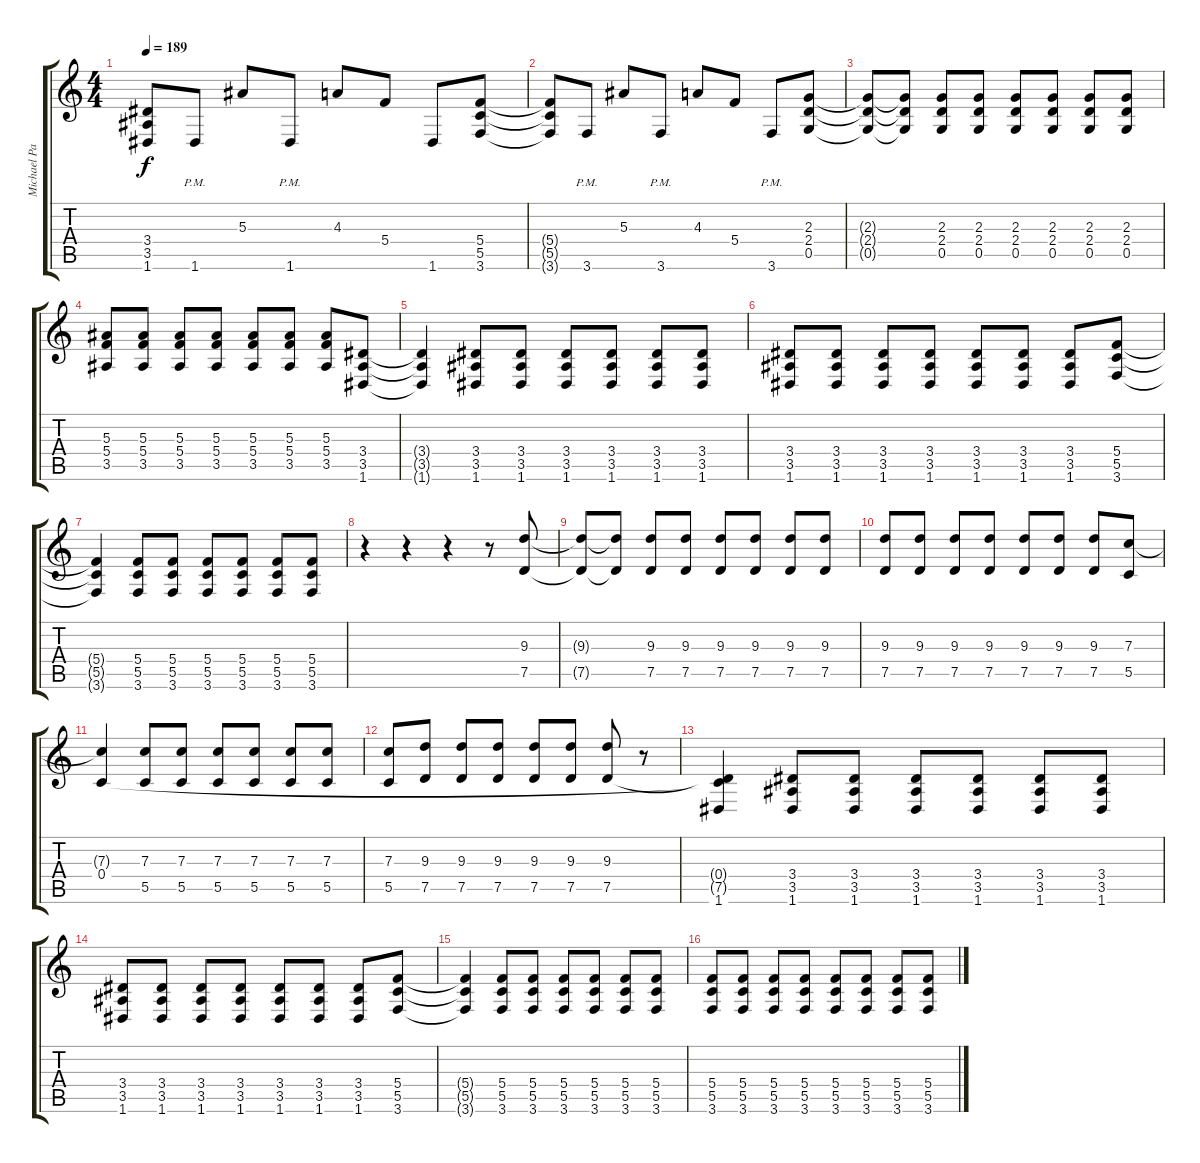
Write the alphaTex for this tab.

\track ("Michael Paget " "Michael Pa") {instrument distortionguitar}
\staff {score tabs}
\tuning (D4 A3 F3 C3 G2 D2) {hide}
\ts (4 4)
\tempo 189
\clef g2
\ks c
(3.4{t} 3.5{t} 1.6{t}).8{dy f} 1.6{pm}.8 5.3.8 1.6{pm}.8 4.3.8 5.4.8 1.6.8 (5.4 5.5 3.6).8 |
(5.4{t} 5.5{t} 3.6{t}).8 3.6{pm}.8 5.3.8 3.6{pm}.8 4.3.8 5.4.8 3.6{pm}.8 (2.3 2.4 0.5).8 |
(2.3{t} 2.4{t} 0.5{t}).8 (2.3{t} 2.4{t} 0.5{t}).8 (2.3 2.4 0.5).8 (2.3 2.4 0.5).8 (2.3 2.4 0.5).8 (2.3 2.4 0.5).8 (2.3 2.4 0.5).8 (2.3 2.4 0.5).8 |
(5.3 5.4 3.5).8 (5.3 5.4 3.5).8 (5.3 5.4 3.5).8 (5.3 5.4 3.5).8 (5.3 5.4 3.5).8 (5.3 5.4 3.5).8 (5.3 5.4 3.5).8 (3.4 3.5 1.6).8 |
(3.4{t} 3.5{t} 1.6{t}).4 (3.4 3.5 1.6).8 (3.4 3.5 1.6).8 (3.4 3.5 1.6).8 (3.4 3.5 1.6).8 (3.4 3.5 1.6).8 (3.4 3.5 1.6).8 |
(3.4 3.5 1.6).8 (3.4 3.5 1.6).8 (3.4 3.5 1.6).8 (3.4 3.5 1.6).8 (3.4 3.5 1.6).8 (3.4 3.5 1.6).8 (3.4 3.5 1.6).8 (5.4 5.5 3.6).8 |
(5.4{t} 5.5{t} 3.6{t}).4 (5.4 5.5 3.6).8 (5.4 5.5 3.6).8 (5.4 5.5 3.6).8 (5.4 5.5 3.6).8 (5.4 5.5 3.6).8 (5.4 5.5 3.6).8 |
r.4 r.4 r.4 r.8 (9.3 7.5).8 |
(9.3{t} 7.5{t}).8 (9.3{t} 7.5{t}).8 (9.3 7.5).8 (9.3 7.5).8 (9.3 7.5).8 (9.3 7.5).8 (9.3 7.5).8 (9.3 7.5).8 |
(9.3 7.5).8 (9.3 7.5).8 (9.3 7.5).8 (9.3 7.5).8 (9.3 7.5).8 (9.3 7.5).8 (9.3 7.5).8 (7.3 5.5).8 |
(7.3{t} 0.4).4 (7.3 5.5).8 (7.3 5.5).8 (7.3 5.5).8 (7.3 5.5).8 (7.3 5.5).8 (7.3 5.5).8 |
(7.3 5.5).8 (9.3 7.5).8 (9.3 7.5).8 (9.3 7.5).8 (9.3 7.5).8 (9.3 7.5).8 (9.3 7.5).8 r.8 |
(0.4{t} 7.5{t} 1.6).4 (3.4 3.5 1.6).8 (3.4 3.5 1.6).8 (3.4 3.5 1.6).8 (3.4 3.5 1.6).8 (3.4 3.5 1.6).8 (3.4 3.5 1.6).8 |
(3.4 3.5 1.6).8 (3.4 3.5 1.6).8 (3.4 3.5 1.6).8 (3.4 3.5 1.6).8 (3.4 3.5 1.6).8 (3.4 3.5 1.6).8 (3.4 3.5 1.6).8 (5.4 5.5 3.6).8 |
(5.4{t} 5.5{t} 3.6{t}).4 (5.4 5.5 3.6).8 (5.4 5.5 3.6).8 (5.4 5.5 3.6).8 (5.4 5.5 3.6).8 (5.4 5.5 3.6).8 (5.4 5.5 3.6).8 |
(5.4 5.5 3.6).8 (5.4 5.5 3.6).8 (5.4 5.5 3.6).8 (5.4 5.5 3.6).8 (5.4 5.5 3.6).8 (5.4 5.5 3.6).8 (5.4 5.5 3.6).8 (5.4 5.5 3.6).8
